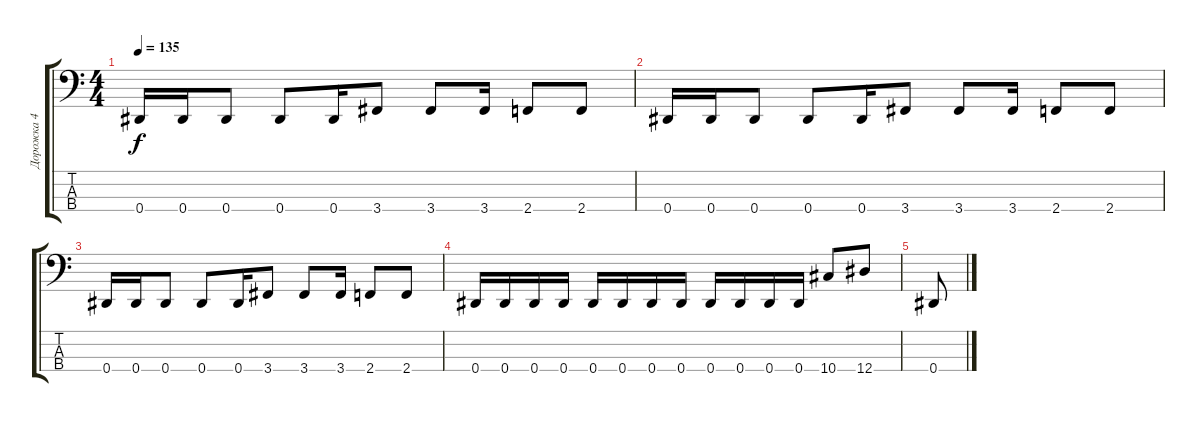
\track ("Дорожка 4" "Дорожка 4") {instrument slapbass2}
\staff {score tabs}
\tuning (Gb2 Db2 Ab1 Eb1) {hide}
\ts (4 4)
\tempo 135
\clef f4
\ks c
0.4.16{dy f} 0.4.16 0.4.8 0.4.8 0.4.16 3.4.8 3.4.8 3.4.16 2.4.8 2.4.8 |
0.4.16 0.4.16 0.4.8 0.4.8 0.4.16 3.4.8 3.4.8 3.4.16 2.4.8 2.4.8 |
0.4.16 0.4.16 0.4.8 0.4.8 0.4.16 3.4.8 3.4.8 3.4.16 2.4.8 2.4.8 |
0.4.16 0.4.16 0.4.16 0.4.16 0.4.16 0.4.16 0.4.16 0.4.16 0.4.16 0.4.16 0.4.16 0.4.16 10.4.8 12.4.8 |
0.4.8
